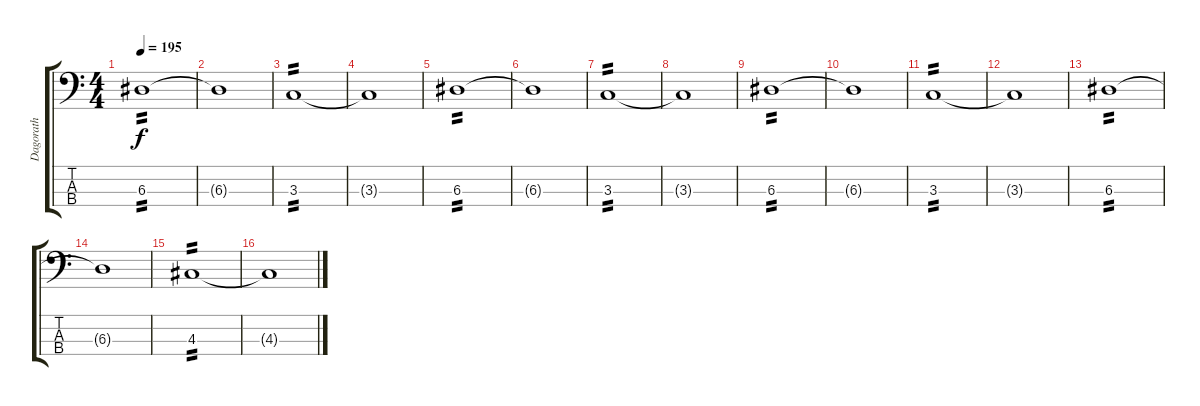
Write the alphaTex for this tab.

\track ("Dagorath" "Dagorath") {instrument electricbasspick}
\staff {score tabs}
\tuning (G2 D2 A1 E1) {hide}
\ts (4 4)
\tempo 195
\clef f4
\ks c
6.3.1{tp 2 dy f} |
6.3{t}.1 |
3.3.1{tp 2} |
3.3{t}.1 |
6.3.1{tp 2} |
6.3{t}.1 |
3.3.1{tp 2} |
3.3{t}.1 |
6.3.1{tp 2} |
6.3{t}.1 |
3.3.1{tp 2} |
3.3{t}.1 |
6.3.1{tp 2} |
6.3{t}.1 |
4.3.1{tp 2} |
4.3{t}.1
